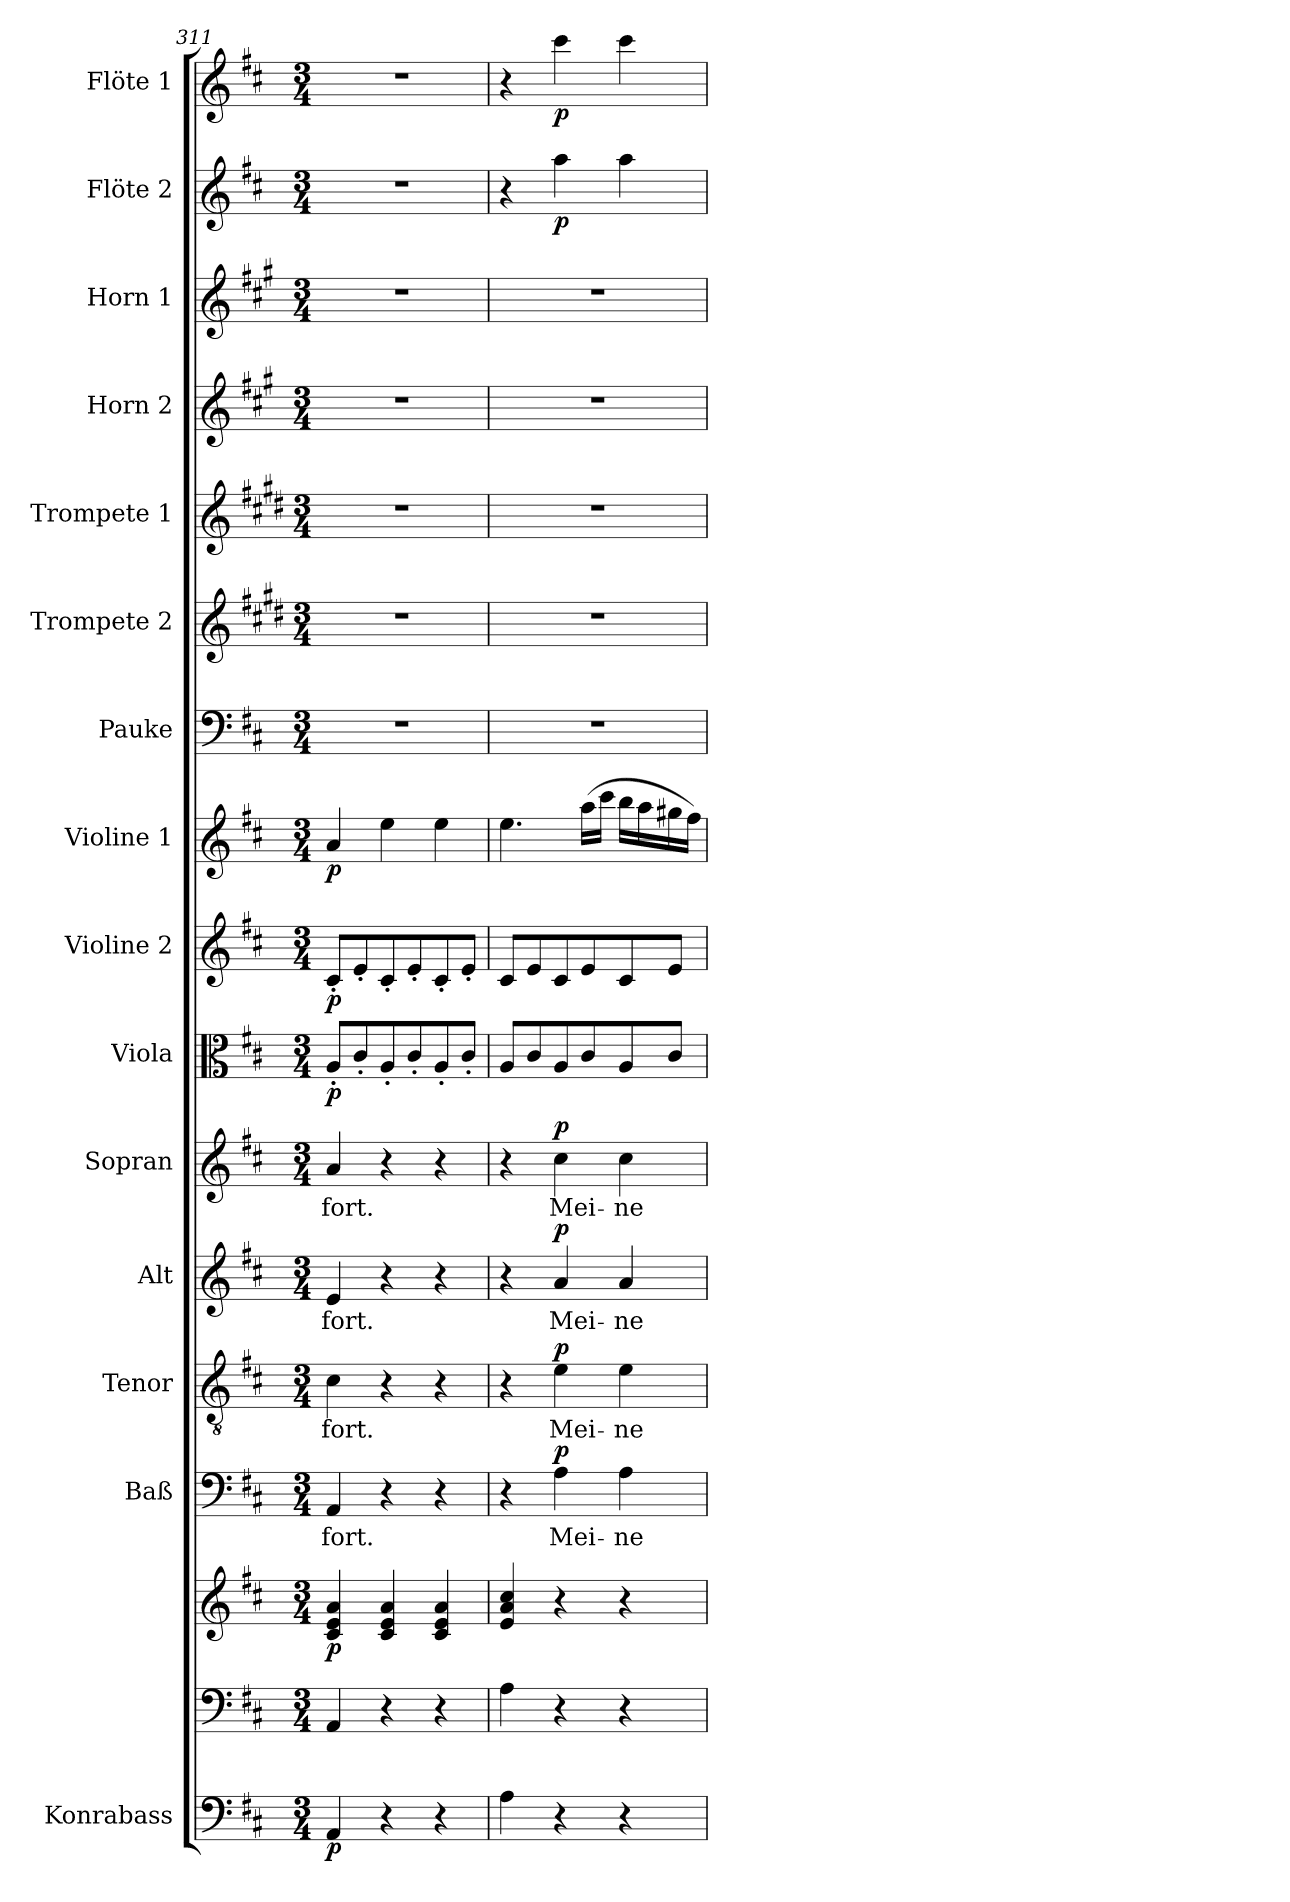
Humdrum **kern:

**kern	**dynam	**kern	**kern	**dynam	**kern	**text	**dynam	**kern	**text	**dynam	**kern	**text	**dynam	**kern	**text	**dynam	**kern	**dynam	**kern	**dynam	**kern	**dynam	**kern	**kern	**kern	**kern	**kern	**kern	**dynam	**kern	**dynam
*part16	*part16	*part15	*part15	*part15	*part14	*part14	*part14	*part13	*part13	*part13	*part12	*part12	*part12	*part11	*part11	*part11	*part10	*part10	*part9	*part9	*part8	*part8	*part7	*part6	*part5	*part4	*part3	*part2	*part2	*part1	*part1
*staff17	*staff17	*staff16	*staff15	*staff15/16	*staff14	*staff14	*staff14	*staff13	*staff13	*staff13	*staff12	*staff12	*staff12	*staff11	*staff11	*staff11	*staff10	*staff10	*staff9	*staff9	*staff8	*staff8	*staff7	*staff6	*staff5	*staff4	*staff3	*staff2	*staff2	*staff1	*staff1
*I"Konrabass	*	*	*	*	*I"Baß	*	*	*I"Tenor	*	*	*I"Alt	*	*	*I"Sopran	*	*	*I"Viola	*	*I"Violine 2	*	*I"Violine 1	*	*I"Pauke	*I"Trompete 2	*I"Trompete 1	*I"Horn 2	*I"Horn 1	*I"Flöte 2	*	*I"Flöte 1	*
*I'Kb.	*	*	*	*	*I'Baß	*	*	*I'Ten	*	*	*I'Alt	*	*	*I'Sop	*	*	*I'Vla.	*	*I'Vln. 2	*	*I'Vln. 1	*	*I'Pk.	*I'Trp. 2	*I'Trp. 1	*I'Hrn. 2	*I'Hrn. 1	*I'Fl. 2	*	*I'Fl. 1	*
!!LO:PB:g=z
*clefF4	*	*clefF4	*clefG2	*	*clefF4	*	*	*clefGv2	*	*	*clefG2	*	*	*clefG2	*	*	*clefC3	*	*clefG2	*	*clefG2	*	*clefF4	*clefG2	*clefG2	*clefG2	*clefG2	*clefG2	*	*clefG2	*
*ITrd7c12	*	*	*	*	*	*	*	*	*	*	*	*	*	*	*	*	*	*	*	*	*	*	*	*ITrd1c2	*ITrd1c2	*ITrd4c7	*ITrd4c7	*	*	*	*
*k[f#c#]	*	*k[f#c#]	*k[f#c#]	*	*k[f#c#]	*	*	*k[f#c#]	*	*	*k[f#c#]	*	*	*k[f#c#]	*	*	*k[f#c#]	*	*k[f#c#]	*	*k[f#c#]	*	*k[f#c#]	*k[f#c#]	*k[f#c#]	*k[f#c#]	*k[f#c#]	*k[f#c#]	*	*k[f#c#]	*
*D:	*	*D:	*D:	*	*D:	*	*	*D:	*	*	*D:	*	*	*D:	*	*	*D:	*	*D:	*	*D:	*	*D:	*D:	*D:	*D:	*D:	*D:	*	*D:	*
*M3/4	*	*M3/4	*M3/4	*	*M3/4	*	*	*M3/4	*	*	*M3/4	*	*	*M3/4	*	*	*M3/4	*	*M3/4	*	*M3/4	*	*M3/4	*M3/4	*M3/4	*M3/4	*M3/4	*M3/4	*	*M3/4	*
=311	=311	=311	=311	=311	=311	=311	=311	=311	=311	=311	=311	=311	=311	=311	=311	=311	=311	=311	=311	=311	=311	=311	=311	=311	=311	=311	=311	=311	=311	=311	=311
!	!LO:DY:b	!	!	!LO:DY:b	!	!LO:LY:b	!	!	!LO:LY:b	!	!	!LO:LY:b	!	!	!LO:LY:b	!	!	!LO:DY:b	!	!LO:DY:b	!	!LO:DY:b	!	!	!	!	!	!	!	!	!
4AAA/	p	4AA/	4c#/ 4e/ 4a/	p	4AA/	fort.	.	4c#\	fort.	.	4e/	fort.	.	4a/	fort.	.	8A'</L	p	8c#'</L	p	4a/	p	2.r	2.r	2.r	2.r	2.r	2.r	.	2.r	.
.	.	.	.	.	.	.	.	.	.	.	.	.	.	.	.	.	8c#'</	.	8e'</	.	.	.	.	.	.	.	.	.	.	.	.
4r	.	4r	4c#/ 4e/ 4a/	.	4r	.	.	4r	.	.	4r	.	.	4r	.	.	8A'</	.	8c#'</	.	4ee\	.	.	.	.	.	.	.	.	.	.
.	.	.	.	.	.	.	.	.	.	.	.	.	.	.	.	.	8c#'</	.	8e'</	.	.	.	.	.	.	.	.	.	.	.	.
4r	.	4r	4c#/ 4e/ 4a/	.	4r	.	.	4r	.	.	4r	.	.	4r	.	.	8A'</	.	8c#'</	.	4ee\	.	.	.	.	.	.	.	.	.	.
.	.	.	.	.	.	.	.	.	.	.	.	.	.	.	.	.	8c#'</J	.	8e'</J	.	.	.	.	.	.	.	.	.	.	.	.
=312	=312	=312	=312	=312	=312	=312	=312	=312	=312	=312	=312	=312	=312	=312	=312	=312	=312	=312	=312	=312	=312	=312	=312	=312	=312	=312	=312	=312	=312	=312	=312
4AA\	.	4A\	4e/ 4a/ 4cc#/	.	4r	.	.	4r	.	.	4r	.	.	4r	.	.	8A/L	.	8c#/L	.	4.ee\	.	2.r	2.r	2.r	2.r	2.r	4r	.	4r	.
.	.	.	.	.	.	.	.	.	.	.	.	.	.	.	.	.	8c#/	.	8e/	.	.	.	.	.	.	.	.	.	.	.	.
!	!	!	!	!	!	!LO:LY:b	!LO:DY:a	!	!LO:LY:b	!LO:DY:a	!	!LO:LY:b	!LO:DY:a	!	!LO:LY:b	!LO:DY:a	!	!	!	!	!	!	!	!	!	!	!	!	!LO:DY:b	!	!LO:DY:b
4r	.	4r	4r	.	4A\	Mei-	p	4e\	Mei-	p	4a/	Mei-	p	4cc#\	Mei-	p	8A/	.	8c#/	.	.	.	.	.	.	.	.	4aa\	p	4ccc#\	p
.	.	.	.	.	.	.	.	.	.	.	.	.	.	.	.	.	8c#/	.	8e/	.	(>16aa\LL	.	.	.	.	.	.	.	.	.	.
.	.	.	.	.	.	.	.	.	.	.	.	.	.	.	.	.	.	.	.	.	16ccc#\JJ	.	.	.	.	.	.	.	.	.	.
!	!	!	!	!	!	!LO:LY:b	!	!	!LO:LY:b	!	!	!LO:LY:b	!	!	!LO:LY:b	!	!	!	!	!	!	!	!	!	!	!	!	!	!	!	!
4r	.	4r	4r	.	4A\	-ne	.	4e\	-ne	.	4a/	-ne	.	4cc#\	-ne	.	8A/	.	8c#/	.	16bb\LL	.	.	.	.	.	.	4aa\	.	4ccc#\	.
.	.	.	.	.	.	.	.	.	.	.	.	.	.	.	.	.	.	.	.	.	16aa\	.	.	.	.	.	.	.	.	.	.
.	.	.	.	.	.	.	.	.	.	.	.	.	.	.	.	.	8c#/J	.	8e/J	.	16gg#X\	.	.	.	.	.	.	.	.	.	.
.	.	.	.	.	.	.	.	.	.	.	.	.	.	.	.	.	.	.	.	.	16ff#\JJ)	.	.	.	.	.	.	.	.	.	.
=	=	=	=	=	=	=	=	=	=	=	=	=	=	=	=	=	=	=	=	=	=	=	=	=	=	=	=	=	=	=	=
*-	*-	*-	*-	*-	*-	*-	*-	*-	*-	*-	*-	*-	*-	*-	*-	*-	*-	*-	*-	*-	*-	*-	*-	*-	*-	*-	*-	*-	*-	*-	*-
